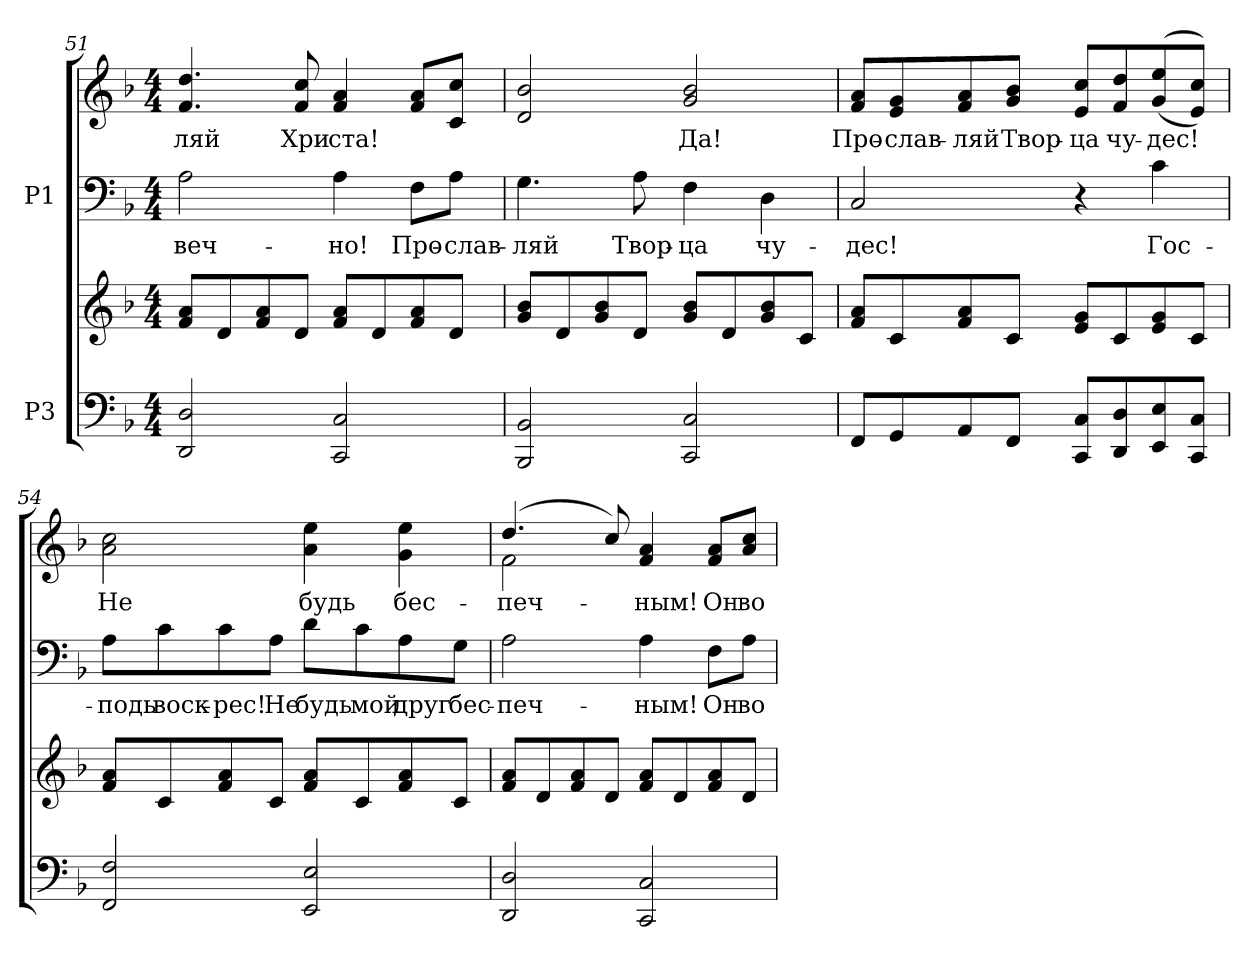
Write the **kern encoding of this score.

**kern	**kern	**kern	**text	**kern	**text
*part2	*part2	*part1	*part1	*part1	*part1
*staff4	*staff3	*staff2	*staff2	*staff1	*staff1
*I"P3	*	*I"P1	*	*	*
!!LO:PB:g=z
*clefF4	*clefG2	*clefF4	*	*clefG2	*
*k[b-]	*k[b-]	*k[b-]	*	*k[b-]	*
*F:	*F:	*F:	*	*F:	*
*M4/4	*M4/4	*M4/4	*	*M4/4	*
=51	=51	=51	=51	=51	=51
!	!	!	!LO:LY:a:color=#000000	!	!
!	!	!	!	!	!LO:LY:b:color=#000000
2DDi/ 2Di	8fi/ 8aiL	2Ai\	веч-	4.fi/ 4.ddi	-ляй
.	8di/	.	.	.	.
.	8fi/ 8ai	.	.	.	.
!	!	!	!	!	!LO:LY:b:color=#000000
.	8di/J	.	.	8fi/ 8cci	Хри
!	!	!	!LO:LY:a:color=#000000	!	!
!	!	!	!	!	!LO:LY:b:color=#000000
2CCi/ 2Ci	8fi/ 8aiL	4Ai\	-но!	4fi/ 4ai	ста!
.	8di/	.	.	.	.
!	!	!	!LO:LY:a:color=#000000	!	!
.	8fi/ 8ai	8Fi\L	Про-	8fi/ 8aiL	.
!	!	!	!LO:LY:a:color=#000000	!	!
.	8di/J	8Ai\J	-слав-	8ci/ 8cciJ	.
=52	=52	=52	=52	=52	=52
!	!	!	!LO:LY:a:color=#000000	!	!
2BBB-i/ 2BB-i	8gi/ 8b-iL	4.Gi\	-ляй	2di/ 2b-i	.
.	8di/	.	.	.	.
.	8gi/ 8b-i	.	.	.	.
!	!	!	!LO:LY:a:color=#000000	!	!
.	8di/J	8Ai\	Твор-	.	.
!	!	!	!LO:LY:a:color=#000000	!	!
!	!	!	!	!	!LO:LY:b:color=#000000
2CCi/ 2Ci	8gi/ 8b-iL	4Fi\	-ца	2gi/ 2b-i	Да!
.	8di/	.	.	.	.
!	!	!	!LO:LY:a:color=#000000	!	!
.	8gi/ 8b-i	4Di\	чу-	.	.
.	8ci/J	.	.	.	.
=53	=53	=53	=53	=53	=53
!	!	!	!LO:LY:a:color=#000000	!	!
!	!	!	!	!	!LO:LY:b:color=#000000
8FFi/L	8fi/ 8aiL	2Ci/	-дес!	8fi/ 8aiL	Про-
!	!	!	!	!	!LO:LY:b:color=#000000
8GGi/	8ci/	.	.	8ei/ 8gi	-слав-
!	!	!	!	!	!LO:LY:b:color=#000000
8AAi/	8fi/ 8ai	.	.	8fi/ 8ai	-ляй
!	!	!	!	!	!LO:LY:b:color=#000000
8FFi/J	8ci/J	.	.	8gi/ 8b-iJ	Твор-
!	!	!	!	!	!LO:LY:b:color=#000000
8CCi/ 8CiL	8ei/ 8giL	4r	.	8ei/ 8cciL	-ца
!	!	!	!	!	!LO:LY:b:color=#000000
8DDi/ 8Di	8ci/	.	.	8fi/ 8ddi	чу-
!	!	!	!LO:LY:a:color=#000000	!	!
!	!	!	!	!	!LO:LY:b:color=#000000
8EEi/ 8Ei	8ei/ 8gi	4ci\	Гос-	((8gi/ 8eei	-дес!
8CCi/ 8CiJ	8ci/J	.	.	8ei/ 8cciJ))	.
!!LO:LB:g=z
=54	=54	=54	=54	=54	=54
!	!	!	!LO:LY:a:color=#000000	!	!
!	!	!	!	!	!LO:LY:b:color=#000000
2FFi/ 2Fi	8fi/ 8aiL	8Ai\L	-подь	2ai\ 2cci	Не
!	!	!	!LO:LY:a:color=#000000	!	!
.	8ci/	8ci\	воск-	.	.
!	!	!	!LO:LY:a:color=#000000	!	!
.	8fi/ 8ai	8ci\	-рес!	.	.
!	!	!	!LO:LY:a:color=#000000	!	!
.	8ci/J	8Ai\J	Не	.	.
!	!	!	!LO:LY:a:color=#000000	!	!
!	!	!	!	!	!LO:LY:b:color=#000000
2EEi/ 2Ei	8fi/ 8aiL	8di\L	будь	4ai\ 4eei	будь
!	!	!	!LO:LY:a:color=#000000	!	!
.	8ci/	8ci\	мой	.	.
!	!	!	!LO:LY:a:color=#000000	!	!
!	!	!	!	!	!LO:LY:b:color=#000000
.	8fi/ 8ai	8Ai\	друг	4gi\ 4eei	бес-
!	!	!	!LO:LY:a:color=#000000	!	!
.	8ci/J	8Gi\J	бес-	.	.
=55	=55	=55	=55	=55	=55
!	!	!	!LO:LY:a:color=#000000	!	!
!	!	!	!	!	!LO:LY:b:color=#000000
*	*	*	*	*^	*
2DDi/ 2Di	8fi/ 8aiL	2Ai\	-печ-	(4.ddi/	2fi\	-печ-
.	8di/	.	.	.	.	.
.	8fi/ 8ai	.	.	.	.	.
.	8di/J	.	.	8cci/)	.	.
!	!	!	!LO:LY:a:color=#000000	!	!	!
!	!	!	!	!	!	!LO:LY:b:color=#000000
2CCi/ 2Ci	8fi/ 8aiL	4Ai\	-ным!	4fi/ 4ai	2ryy	-ным!
.	8di/	.	.	.	.	.
!	!	!	!LO:LY:a:color=#000000	!	!	!
!	!	!	!	!	!	!LO:LY:b:color=#000000
.	8fi/ 8ai	8Fi\L	Он	8fi/ 8aiL	.	Он
!	!	!	!LO:LY:a:color=#000000	!	!	!
!	!	!	!	!	!	!LO:LY:b:color=#000000
.	8di/J	8Ai\J	во-	8ai/ 8cciJ	.	во-
*	*	*	*	*v	*v	*
=	=	=	=	=	=
*-	*-	*-	*-	*-	*-
